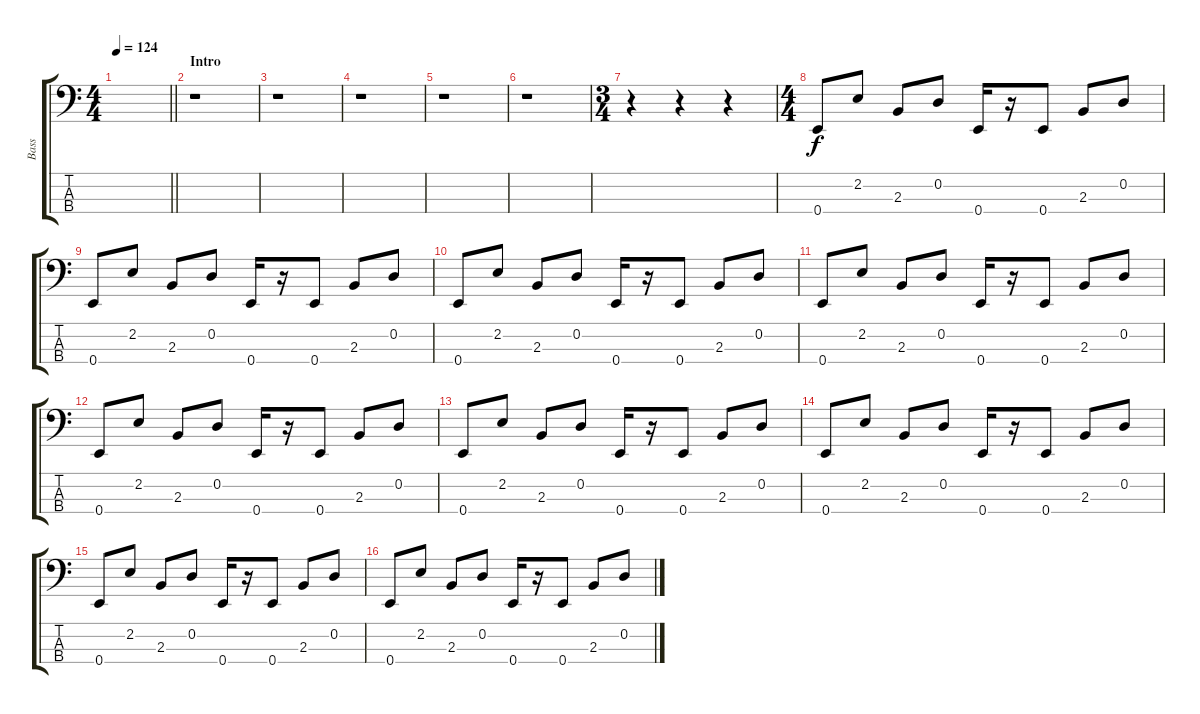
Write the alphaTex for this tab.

\track ("Bass" "Bass") {instrument electricbassfinger}
\staff {score tabs}
\tuning (G2 D2 A1 E1) {hide}
\ts (4 4)
\tempo 124
\clef f4
\barLineRight lightlight
\ks c
|
\section ("" "Intro")
r.1 |
r.1 |
r.1 |
r.1 |
r.1 |
\ts (3 4)
r.4 r.4 r.4 |
\ts (4 4)
0.4.8 2.2.8 2.3.8 0.2.8 0.4.16 r.16 0.4.8 2.3.8 0.2.8 |
0.4.8 2.2.8 2.3.8 0.2.8 0.4.16 r.16 0.4.8 2.3.8 0.2.8 |
0.4.8 2.2.8 2.3.8 0.2.8 0.4.16 r.16 0.4.8 2.3.8 0.2.8 |
0.4.8 2.2.8 2.3.8 0.2.8 0.4.16 r.16 0.4.8 2.3.8 0.2.8 |
0.4.8 2.2.8 2.3.8 0.2.8 0.4.16 r.16 0.4.8 2.3.8 0.2.8 |
0.4.8 2.2.8 2.3.8 0.2.8 0.4.16 r.16 0.4.8 2.3.8 0.2.8 |
0.4.8 2.2.8 2.3.8 0.2.8 0.4.16 r.16 0.4.8 2.3.8 0.2.8 |
0.4.8 2.2.8 2.3.8 0.2.8 0.4.16 r.16 0.4.8 2.3.8 0.2.8 |
0.4.8 2.2.8 2.3.8 0.2.8 0.4.16 r.16 0.4.8 2.3.8 0.2.8
